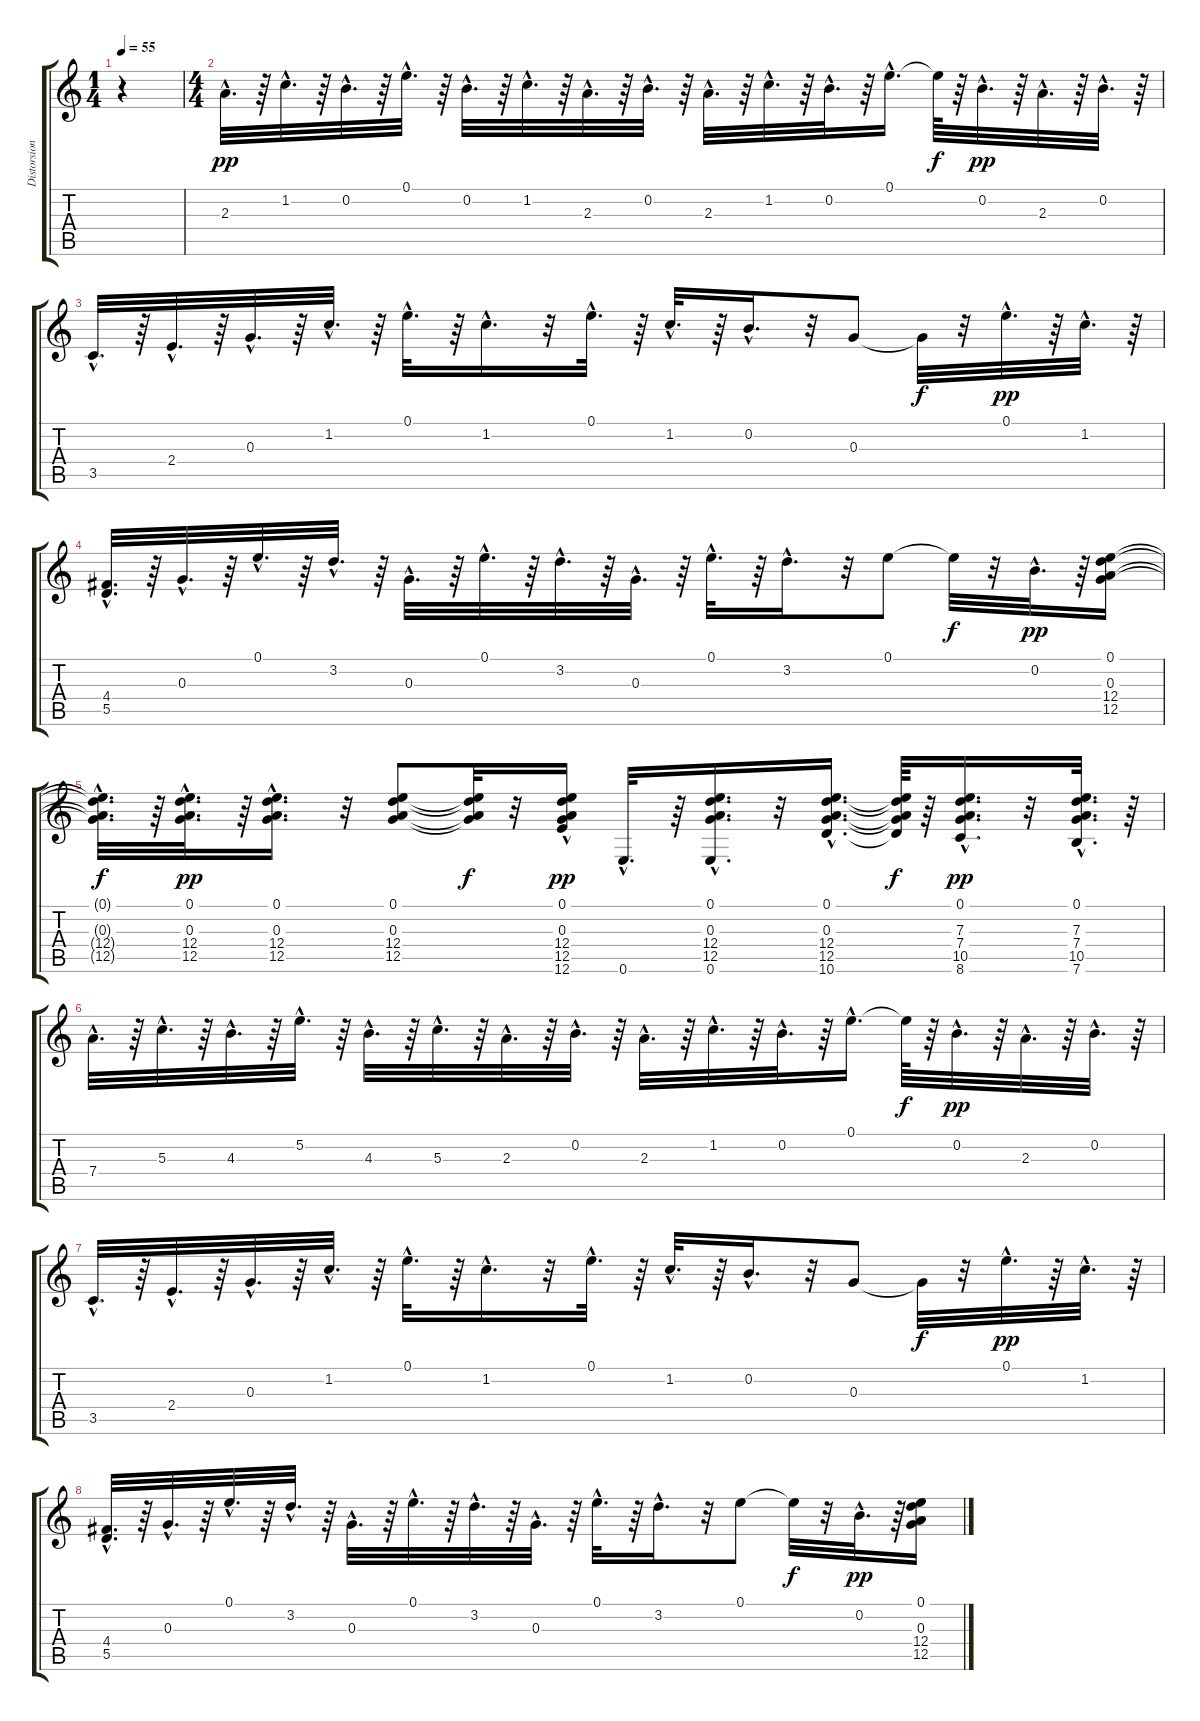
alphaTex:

\track ("Distorsion" "Distorsion") {instrument distortionguitar}
\staff {score tabs}
\tuning (E4 B3 G3 D3 A2 E2) {hide}
\ts (1 4)
\tempo 55
\clef g2
\ks c
r.4{dy pp instrument distortionguitar} |
\ts (4 4)
2.3{hac}.32{d} r.64 1.2{hac}.32{d} r.64 0.2{hac}.32{d} r.64 0.1{hac}.32{d} r.64 0.2{hac}.32{d} r.64 1.2{hac}.32{d} r.64 2.3{hac}.32{d} r.64 0.2{hac}.32{d} r.64 2.3{hac}.32{d} r.64 1.2{hac}.32{d} r.64 0.2{hac}.32{d} r.64 0.1{hac}.16{d} 0.1{t}.64{dy f} r.64 0.2{hac}.32{d dy pp} r.64 2.3{hac}.32{d} r.64 0.2{hac}.32{d} r.64 |
3.5{hac}.32{d} r.64 2.4{hac}.32{d} r.64 0.3{hac}.32{d} r.64 1.2{hac}.32{d} r.64 0.1{hac}.32{d} r.64 1.2{hac}.16{d} r.32 0.1{hac}.32{d} r.64 1.2{hac}.32{d} r.64 0.2{hac}.16{d} r.32 0.3.8 0.3{t}.32{dy f} r.32 0.1{hac}.32{d dy pp} r.64 1.2{hac}.32{d} r.64 |
(4.4{hac} 5.5{hac}).32{d} r.64 0.3{hac}.32{d} r.64 0.1{hac}.32{d} r.64 3.2{hac}.32{d} r.64 0.3{hac}.32{d} r.64 0.1{hac}.32{d} r.64 3.2{hac}.32{d} r.64 0.3{hac}.32{d} r.64 0.1{hac}.32{d} r.64 3.2{hac}.16{d} r.32 0.1.8 0.1{t}.32{dy f} r.32 0.2{hac}.32{d dy pp} r.64 (0.1 0.3 12.4 12.5).16 |
(0.1{hac t} 0.3{hac t} 12.4{hac t} 12.5{hac t}).32{d dy f} r.64 (0.1{hac} 0.3{hac} 12.4{hac} 12.5{hac}).32{d dy pp} r.64 (0.1{hac} 0.3{hac} 12.4{hac} 12.5{hac}).16{d} r.32 (0.1 0.3 12.4 12.5).8 (0.1{t} 0.3{t} 12.4{t} 12.5{t}).32{dy f} r.32 (0.1{hac} 0.3{hac} 12.4{hac} 12.5{hac} 12.6{hac}).16{dy pp} 0.6{hac}.32{d} r.64 (0.1{hac} 0.3{hac} 12.4{hac} 12.5{hac} 0.6{hac}).16{d} r.32 (0.1{hac} 0.3{hac} 12.4{hac} 12.5{hac} 10.6{hac}).16{d} (0.1{t} 0.3{t} 12.4{t} 12.5{t} 10.6{t}).64{dy f} r.64 (0.1{hac} 7.3{hac} 7.4{hac} 10.5{hac} 8.6{hac}).16{d dy pp} r.32 (0.1{hac} 7.3{hac} 7.4{hac} 10.5{hac} 7.6{hac}).32{d} r.64 |
7.4{hac}.32{d} r.64 5.3{hac}.32{d} r.64 4.3{hac}.32{d} r.64 5.2{hac}.32{d} r.64 4.3{hac}.32{d} r.64 5.3{hac}.32{d} r.64 2.3{hac}.32{d} r.64 0.2{hac}.32{d} r.64 2.3{hac}.32{d} r.64 1.2{hac}.32{d} r.64 0.2{hac}.32{d} r.64 0.1{hac}.16{d} 0.1{t}.64{dy f} r.64 0.2{hac}.32{d dy pp} r.64 2.3{hac}.32{d} r.64 0.2{hac}.32{d} r.64 |
3.5{hac}.32{d} r.64 2.4{hac}.32{d} r.64 0.3{hac}.32{d} r.64 1.2{hac}.32{d} r.64 0.1{hac}.32{d} r.64 1.2{hac}.16{d} r.32 0.1{hac}.32{d} r.64 1.2{hac}.32{d} r.64 0.2{hac}.16{d} r.32 0.3.8 0.3{t}.32{dy f} r.32 0.1{hac}.32{d dy pp} r.64 1.2{hac}.32{d} r.64 |
(4.4{hac} 5.5{hac}).32{d} r.64 0.3{hac}.32{d} r.64 0.1{hac}.32{d} r.64 3.2{hac}.32{d} r.64 0.3{hac}.32{d} r.64 0.1{hac}.32{d} r.64 3.2{hac}.32{d} r.64 0.3{hac}.32{d} r.64 0.1{hac}.32{d} r.64 3.2{hac}.16{d} r.32 0.1.8 0.1{t}.32{dy f} r.32 0.2{hac}.32{d dy pp} r.64 (0.1 0.3 12.4 12.5).16
